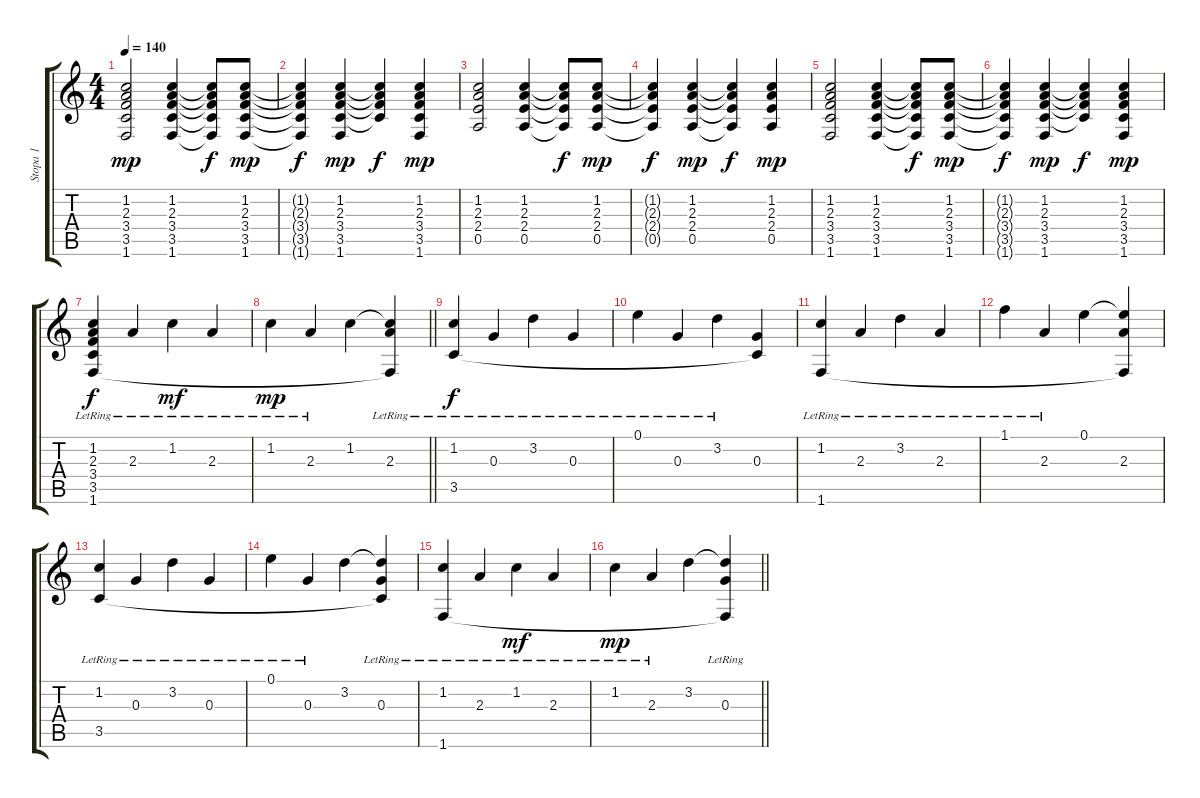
\track ("Stopa 1" "Stopa 1") {instrument acousticguitarsteel}
\staff {score tabs}
\tuning (E4 B3 G3 D3 A2 E2) {hide}
\ts (4 4)
\tempo 140
\clef g2
\ks c
(1.2 2.3 3.4 3.5 1.6).2{dy mp} (1.2 2.3 3.4 3.5 1.6).4 (1.2{t} 2.3{t} 3.4{t} 3.5{t} 1.6{t}).8{dy f} (1.2 2.3 3.4 3.5 1.6).8{dy mp} |
(1.2{t} 2.3{t} 3.4{t} 3.5{t} 1.6{t}).4{dy f} (1.2 2.3 3.4 3.5 1.6).4{dy mp} (1.2{t} 2.3{t} 3.4{t} 3.5{t}).4{dy f} (1.2 2.3 3.4 3.5 1.6).4{dy mp} |
(1.2 2.3 2.4 0.5).2 (1.2 2.3 2.4 0.5).4 (1.2{t} 2.3{t} 2.4{t} 0.5{t}).8{dy f} (1.2 2.3 2.4 0.5).8{dy mp} |
(1.2{t} 2.3{t} 2.4{t} 0.5{t}).4{dy f} (1.2 2.3 2.4 0.5).4{dy mp} (1.2{t} 2.3{t} 2.4{t} 0.5{t}).4{dy f} (1.2 2.3 2.4 0.5).4{dy mp} |
(1.2 2.3 3.4 3.5 1.6).2 (1.2 2.3 3.4 3.5 1.6).4 (1.2{t} 2.3{t} 3.4{t} 3.5{t} 1.6{t}).8{dy f} (1.2 2.3 3.4 3.5 1.6).8{dy mp} |
(1.2{t} 2.3{t} 3.4{t} 3.5{t} 1.6{t}).4{dy f} (1.2 2.3 3.4 3.5 1.6).4{dy mp} (1.2{t} 2.3{t} 3.4{t} 3.5{t}).4{dy f} (1.2 2.3 3.4 3.5 1.6).4{dy mp} |
(1.2{lr} 2.3 3.4 3.5 1.6{lr}).4{dy f} 2.3{lr}.4 1.2{lr}.4{dy mf} 2.3{lr}.4 |
\barLineRight lightlight
1.2{lr}.4{dy mp} 2.3{lr}.4 1.2.4 (1.2{t} 2.3{lr} 1.6{t}).4 |
(1.2{lr} 3.5{lr}).4{dy f} 0.3{lr}.4 3.2{lr}.4 0.3{lr}.4 |
0.1{lr}.4 0.3{lr}.4 3.2{lr}.4 (0.3 3.5{t}).4 |
(1.2{lr} 1.6{lr}).4 2.3{lr}.4 3.2{lr}.4 2.3{lr}.4 |
1.1{lr}.4 2.3{lr}.4 0.1.4 (0.1{t} 2.3 1.6{t}).4 |
(1.2{lr} 3.5{lr}).4 0.3{lr}.4 3.2{lr}.4 0.3{lr}.4 |
0.1{lr}.4 0.3{lr}.4 3.2.4 (3.2{t} 0.3{lr} 3.5{t}).4 |
(1.2{lr} 1.6{lr}).4 2.3{lr}.4 1.2{lr}.4{dy mf} 2.3{lr}.4 |
\barLineRight lightlight
1.2{lr}.4{dy mp} 2.3{lr}.4 3.2.4 (3.2{t} 0.3{lr} 1.6{t}).4
